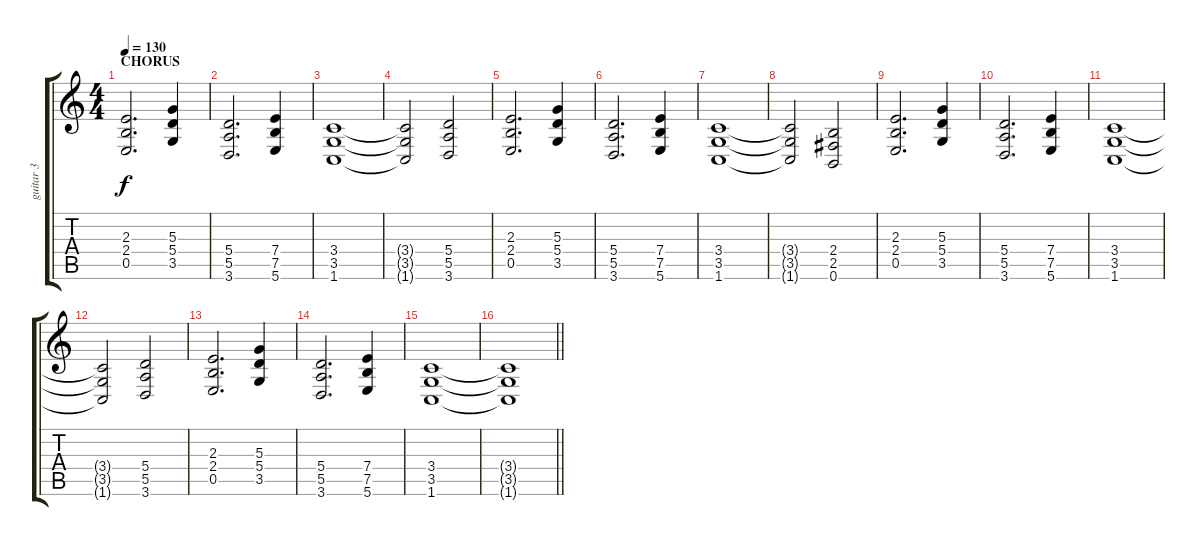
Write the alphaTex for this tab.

\track ("guitar 3" "guitar 3") {instrument distortionguitar}
\staff {score tabs}
\tuning (B3 Gb3 D3 A2 E2 B1) {hide}
\ts (4 4)
\section ("" "CHORUS")
\tempo 130
\clef g2
\ks c
(2.3 2.4 0.5).2{d dy f} (5.3 5.4 3.5).4 |
(5.4 5.5 3.6).2{d} (7.4 7.5 5.6).4 |
(3.4 3.5 1.6).1 |
(3.4{t} 3.5{t} 1.6{t}).2 (5.4 5.5 3.6).2 |
(2.3 2.4 0.5).2{d} (5.3 5.4 3.5).4 |
(5.4 5.5 3.6).2{d} (7.4 7.5 5.6).4 |
(3.4 3.5 1.6).1 |
(3.4{t} 3.5{t} 1.6{t}).2 (2.4 2.5 0.6).2 |
(2.3 2.4 0.5).2{d} (5.3 5.4 3.5).4 |
(5.4 5.5 3.6).2{d} (7.4 7.5 5.6).4 |
(3.4 3.5 1.6).1 |
(3.4{t} 3.5{t} 1.6{t}).2 (5.4 5.5 3.6).2 |
(2.3 2.4 0.5).2{d} (5.3 5.4 3.5).4 |
(5.4 5.5 3.6).2{d} (7.4 7.5 5.6).4 |
(3.4 3.5 1.6).1 |
\barLineRight lightlight
(3.4{t} 3.5{t} 1.6{t}).1
